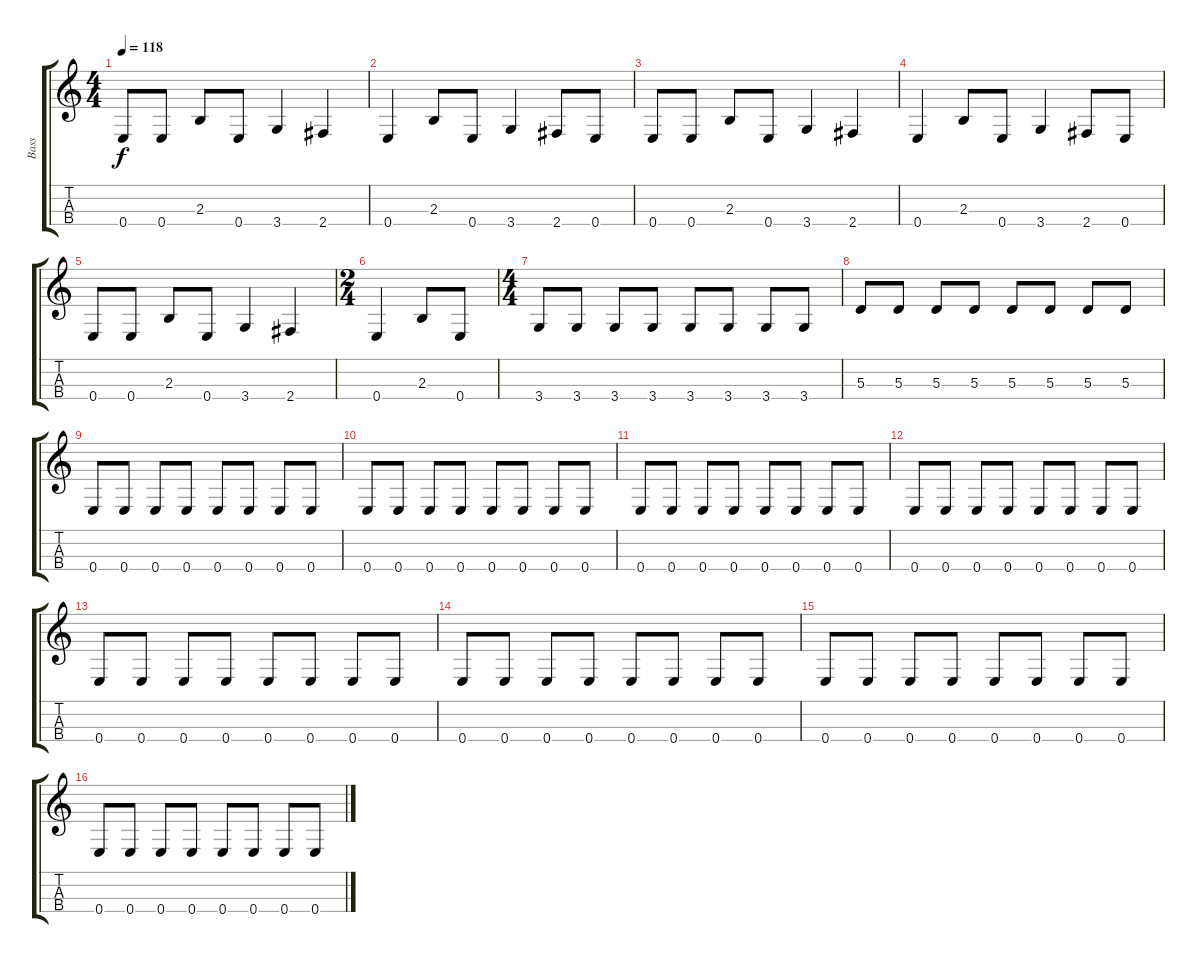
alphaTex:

\track ("Bass" "Bass") {instrument fretlessbass}
\staff {score tabs}
\tuning (D3 D3 A2 E2) {hide}
\ts (4 4)
\tempo 118
\clef g2
\ks c
0.4.8{dy f} 0.4.8 2.3.8 0.4.8 3.4.4 2.4.4 |
0.4.4 2.3.8 0.4.8 3.4.4 2.4.8 0.4.8 |
0.4.8 0.4.8 2.3.8 0.4.8 3.4.4 2.4.4 |
0.4.4 2.3.8 0.4.8 3.4.4 2.4.8 0.4.8 |
0.4.8 0.4.8 2.3.8 0.4.8 3.4.4 2.4.4 |
\ts (2 4)
0.4.4 2.3.8 0.4.8 |
\ts (4 4)
3.4.8 3.4.8 3.4.8 3.4.8 3.4.8 3.4.8 3.4.8 3.4.8 |
5.3.8 5.3.8 5.3.8 5.3.8 5.3.8 5.3.8 5.3.8 5.3.8 |
0.4.8 0.4.8 0.4.8 0.4.8 0.4.8 0.4.8 0.4.8 0.4.8 |
0.4.8 0.4.8 0.4.8 0.4.8 0.4.8 0.4.8 0.4.8 0.4.8 |
0.4.8 0.4.8 0.4.8 0.4.8 0.4.8 0.4.8 0.4.8 0.4.8 |
0.4.8 0.4.8 0.4.8 0.4.8 0.4.8 0.4.8 0.4.8 0.4.8 |
0.4.8 0.4.8 0.4.8 0.4.8 0.4.8 0.4.8 0.4.8 0.4.8 |
0.4.8 0.4.8 0.4.8 0.4.8 0.4.8 0.4.8 0.4.8 0.4.8 |
0.4.8 0.4.8 0.4.8 0.4.8 0.4.8 0.4.8 0.4.8 0.4.8 |
0.4.8 0.4.8 0.4.8 0.4.8 0.4.8 0.4.8 0.4.8 0.4.8
